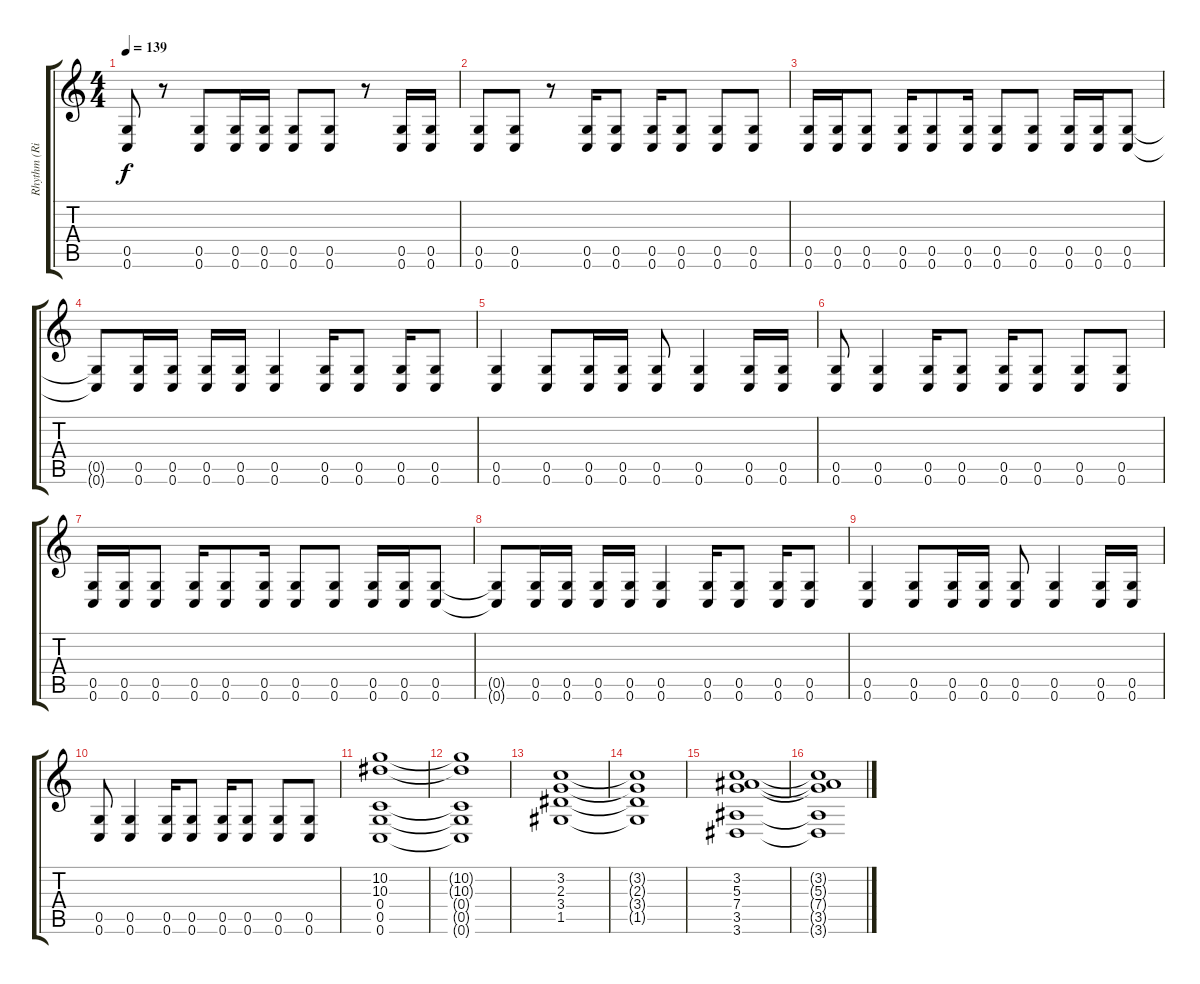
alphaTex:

\track ("Rhythm (Right)" "Rhythm (Ri") {instrument distortionguitar}
\staff {score tabs}
\tuning (D4 A3 F3 C3 G2 C2) {hide}
\ts (4 4)
\tempo 139
\clef g2
\ks c
(0.5 0.6).8{dy f} r.8 (0.5 0.6).8 (0.5 0.6).16 (0.5 0.6).16 (0.5 0.6).8 (0.5 0.6).8 r.8 (0.5 0.6).16 (0.5 0.6).16 |
(0.5 0.6).8 (0.5 0.6).8 r.8 (0.5 0.6).16 (0.5 0.6).8 (0.5 0.6).16 (0.5 0.6).8 (0.5 0.6).8 (0.5 0.6).8 |
(0.5 0.6).16 (0.5 0.6).16 (0.5 0.6).8 (0.5 0.6).16 (0.5 0.6).8 (0.5 0.6).16 (0.5 0.6).8 (0.5 0.6).8 (0.5 0.6).16 (0.5 0.6).16 (0.5 0.6).8 |
(0.5{t} 0.6{t}).8 (0.5 0.6).16 (0.5 0.6).16 (0.5 0.6).16 (0.5 0.6).16 (0.5 0.6).4 (0.5 0.6).16 (0.5 0.6).8 (0.5 0.6).16 (0.5 0.6).8 |
(0.5 0.6).4 (0.5 0.6).8 (0.5 0.6).16 (0.5 0.6).16 (0.5 0.6).8 (0.5 0.6).4 (0.5 0.6).16 (0.5 0.6).16 |
(0.5 0.6).8 (0.5 0.6).4 (0.5 0.6).16 (0.5 0.6).8 (0.5 0.6).16 (0.5 0.6).8 (0.5 0.6).8 (0.5 0.6).8 |
(0.5 0.6).16 (0.5 0.6).16 (0.5 0.6).8 (0.5 0.6).16 (0.5 0.6).8 (0.5 0.6).16 (0.5 0.6).8 (0.5 0.6).8 (0.5 0.6).16 (0.5 0.6).16 (0.5 0.6).8 |
(0.5{t} 0.6{t}).8 (0.5 0.6).16 (0.5 0.6).16 (0.5 0.6).16 (0.5 0.6).16 (0.5 0.6).4 (0.5 0.6).16 (0.5 0.6).8 (0.5 0.6).16 (0.5 0.6).8 |
(0.5 0.6).4 (0.5 0.6).8 (0.5 0.6).16 (0.5 0.6).16 (0.5 0.6).8 (0.5 0.6).4 (0.5 0.6).16 (0.5 0.6).16 |
(0.5 0.6).8 (0.5 0.6).4 (0.5 0.6).16 (0.5 0.6).8 (0.5 0.6).16 (0.5 0.6).8 (0.5 0.6).8 (0.5 0.6).8 |
(10.2 10.3 0.4 0.5 0.6).1 |
(10.2{t} 10.3{t} 0.4{t} 0.5{t} 0.6{t}).1 |
(3.2 2.3 3.4 1.5).1 |
(3.2{t} 2.3{t} 3.4{t} 1.5{t}).1 |
(3.2 5.3 7.4 3.5 3.6).1 |
(3.2{t} 5.3{t} 7.4{t} 3.5{t} 3.6{t}).1
